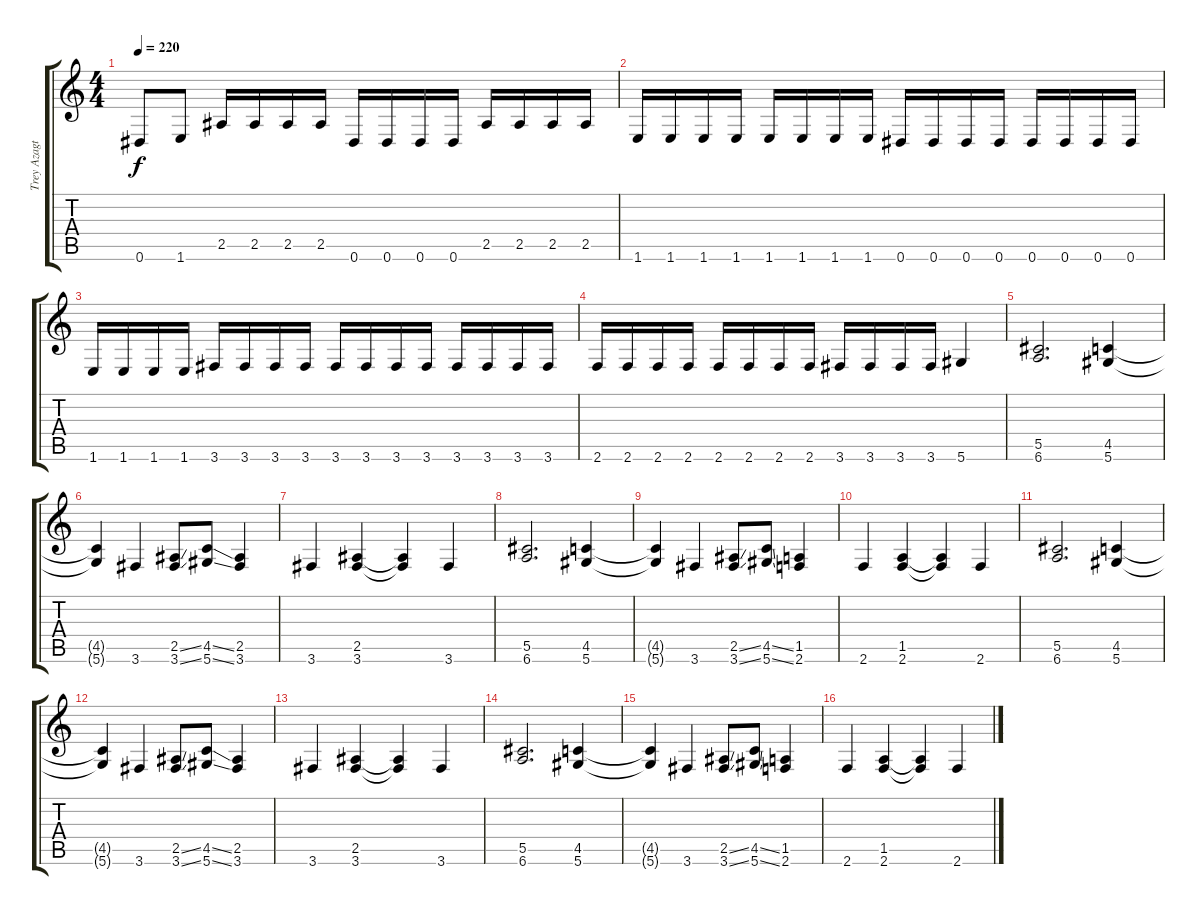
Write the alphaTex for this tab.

\track ("Trey Azagthoth" "Trey Azagt") {instrument distortionguitar}
\staff {score tabs}
\tuning (Eb4 Bb3 Gb3 Db3 Ab2 Eb2) {hide}
\ts (4 4)
\tempo 220
\clef g2
\ks c
0.6.8{dy f} 1.6.8 2.5.16 2.5.16 2.5.16 2.5.16 0.6.16 0.6.16 0.6.16 0.6.16 2.5.16 2.5.16 2.5.16 2.5.16 |
1.6.16 1.6.16 1.6.16 1.6.16 1.6.16 1.6.16 1.6.16 1.6.16 0.6.16 0.6.16 0.6.16 0.6.16 0.6.16 0.6.16 0.6.16 0.6.16 |
1.6.16 1.6.16 1.6.16 1.6.16 3.6.16 3.6.16 3.6.16 3.6.16 3.6.16 3.6.16 3.6.16 3.6.16 3.6.16 3.6.16 3.6.16 3.6.16 |
2.6.16 2.6.16 2.6.16 2.6.16 2.6.16 2.6.16 2.6.16 2.6.16 3.6.16 3.6.16 3.6.16 3.6.16 5.6.4 |
(5.5 6.6).2{d} (4.5 5.6).4 |
(4.5{t} 5.6{t}).4 3.6.4 (2.5{ss} 3.6{ss}).8 (4.5{ss} 5.6{ss}).8 (2.5 3.6).4 |
3.6.4 (2.5 3.6).4 (2.5{t} 3.6{t}).4 3.6.4 |
(5.5 6.6).2{d} (4.5 5.6).4 |
(4.5{t} 5.6{t}).4 3.6.4 (2.5{ss} 3.6{ss}).8 (4.5{ss} 5.6{ss}).8 (1.5 2.6).4 |
2.6.4 (1.5 2.6).4 (1.5{t} 2.6{t}).4 2.6.4 |
(5.5 6.6).2{d} (4.5 5.6).4 |
(4.5{t} 5.6{t}).4 3.6.4 (2.5{ss} 3.6{ss}).8 (4.5{ss} 5.6{ss}).8 (2.5 3.6).4 |
3.6.4 (2.5 3.6).4 (2.5{t} 3.6{t}).4 3.6.4 |
(5.5 6.6).2{d} (4.5 5.6).4 |
(4.5{t} 5.6{t}).4 3.6.4 (2.5{ss} 3.6{ss}).8 (4.5{ss} 5.6{ss}).8 (1.5 2.6).4 |
2.6.4 (1.5 2.6).4 (1.5{t} 2.6{t}).4 2.6.4
